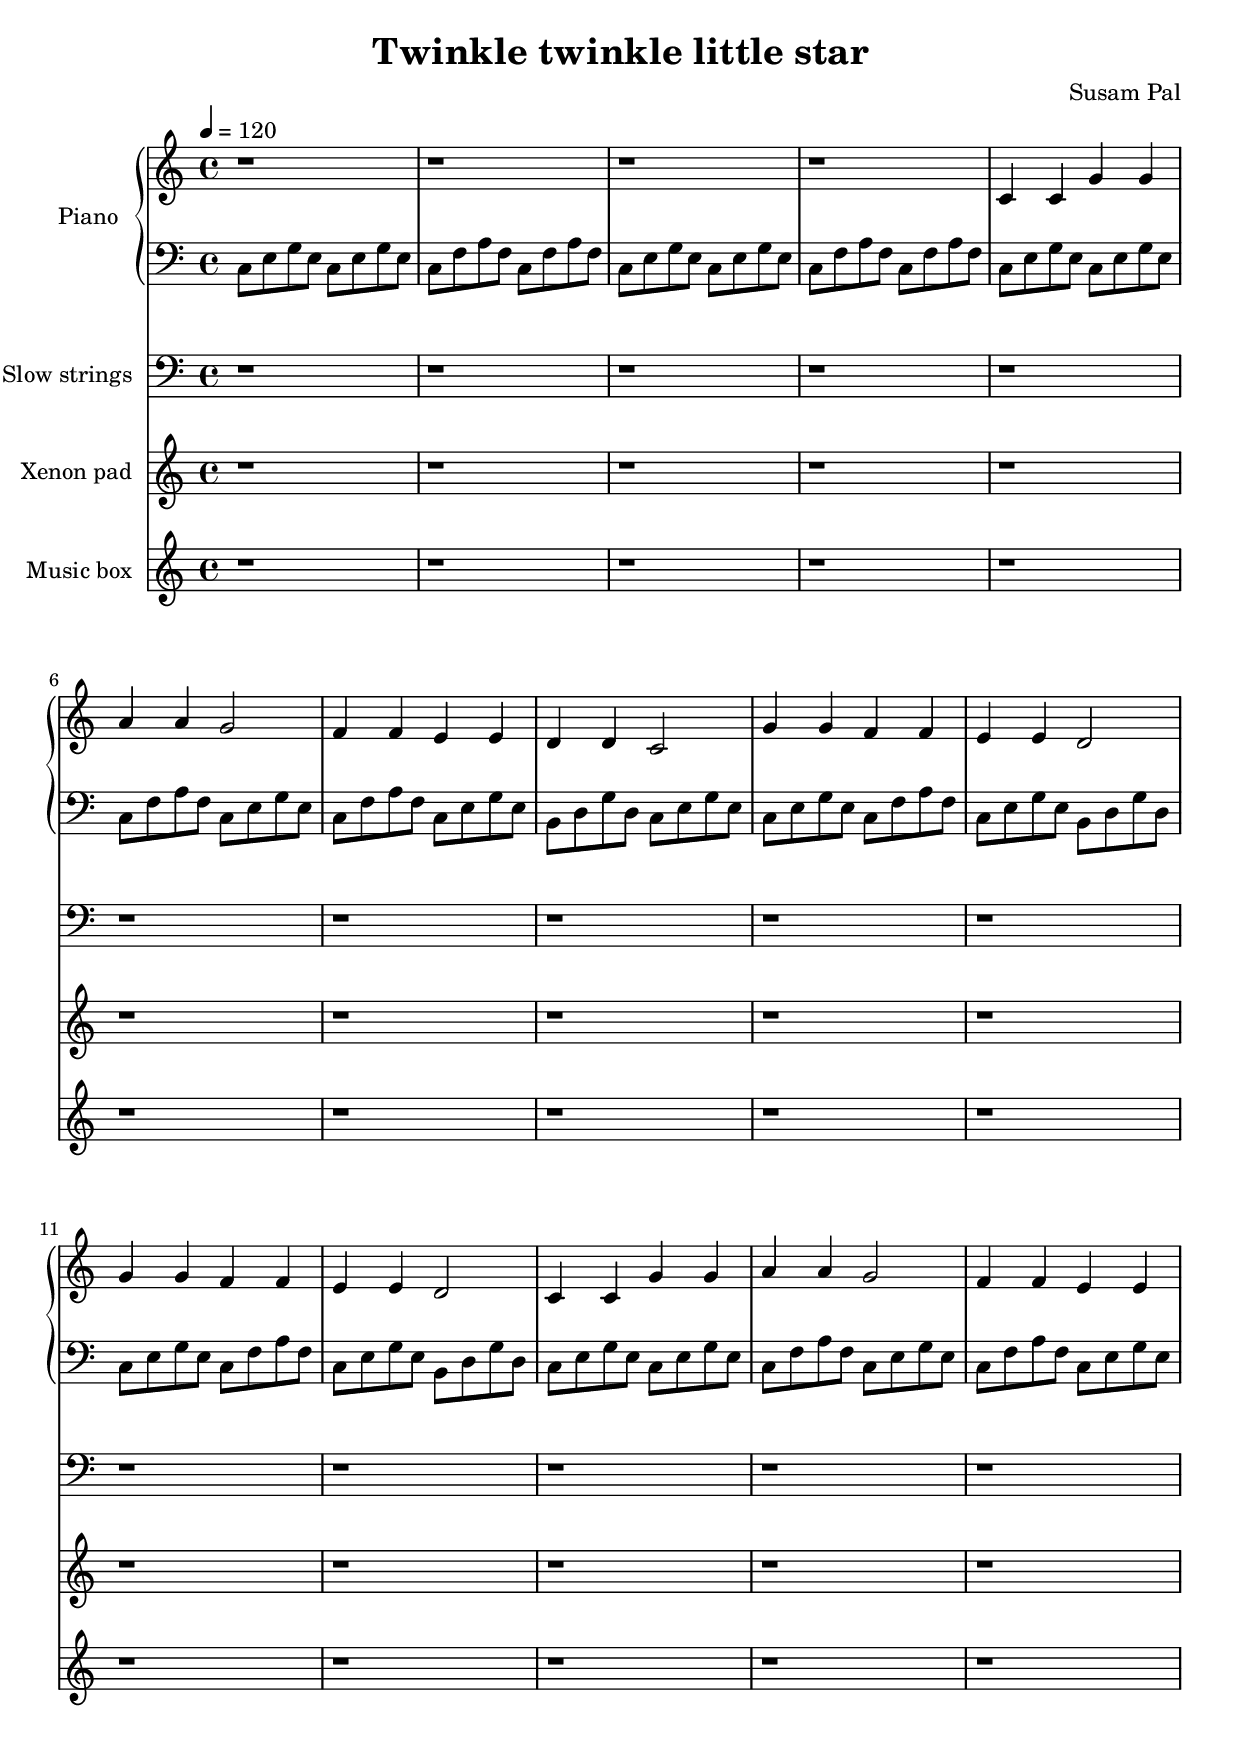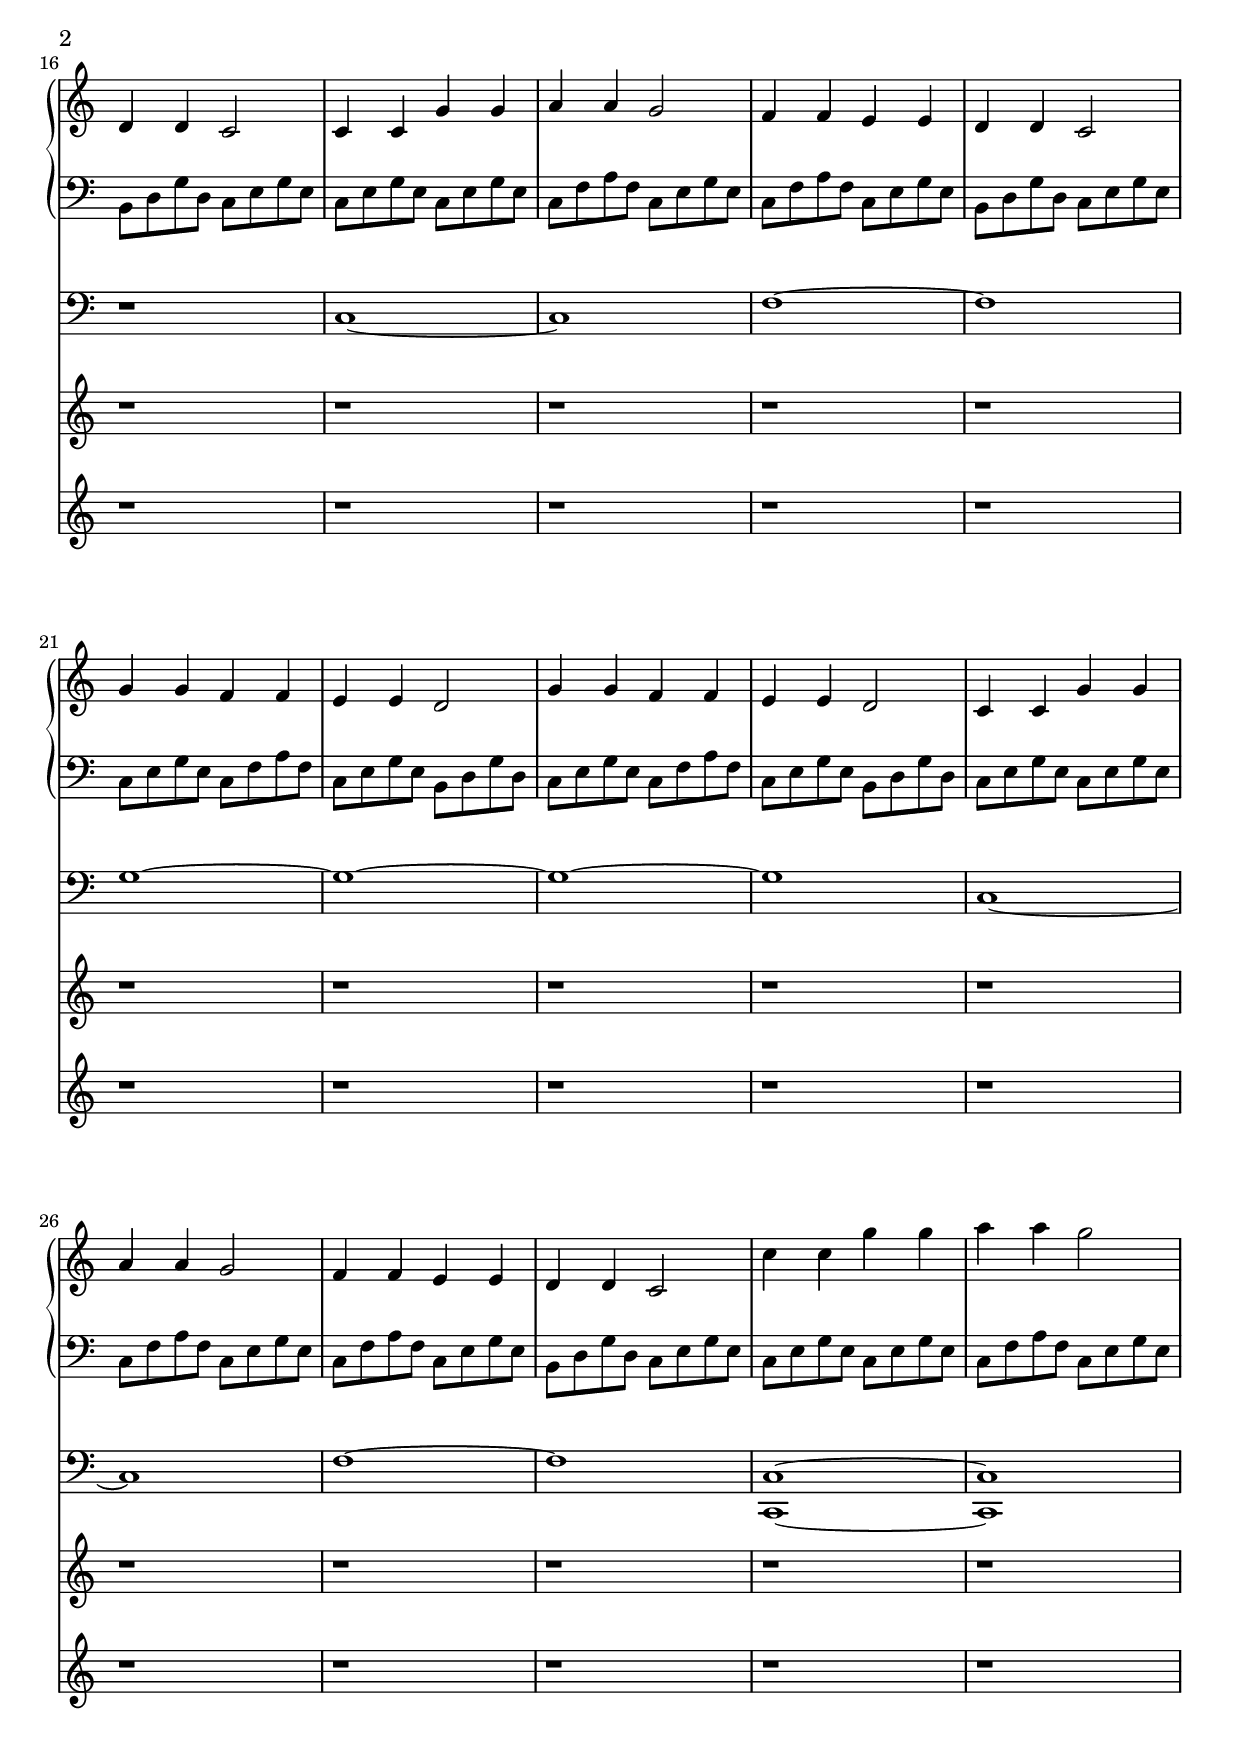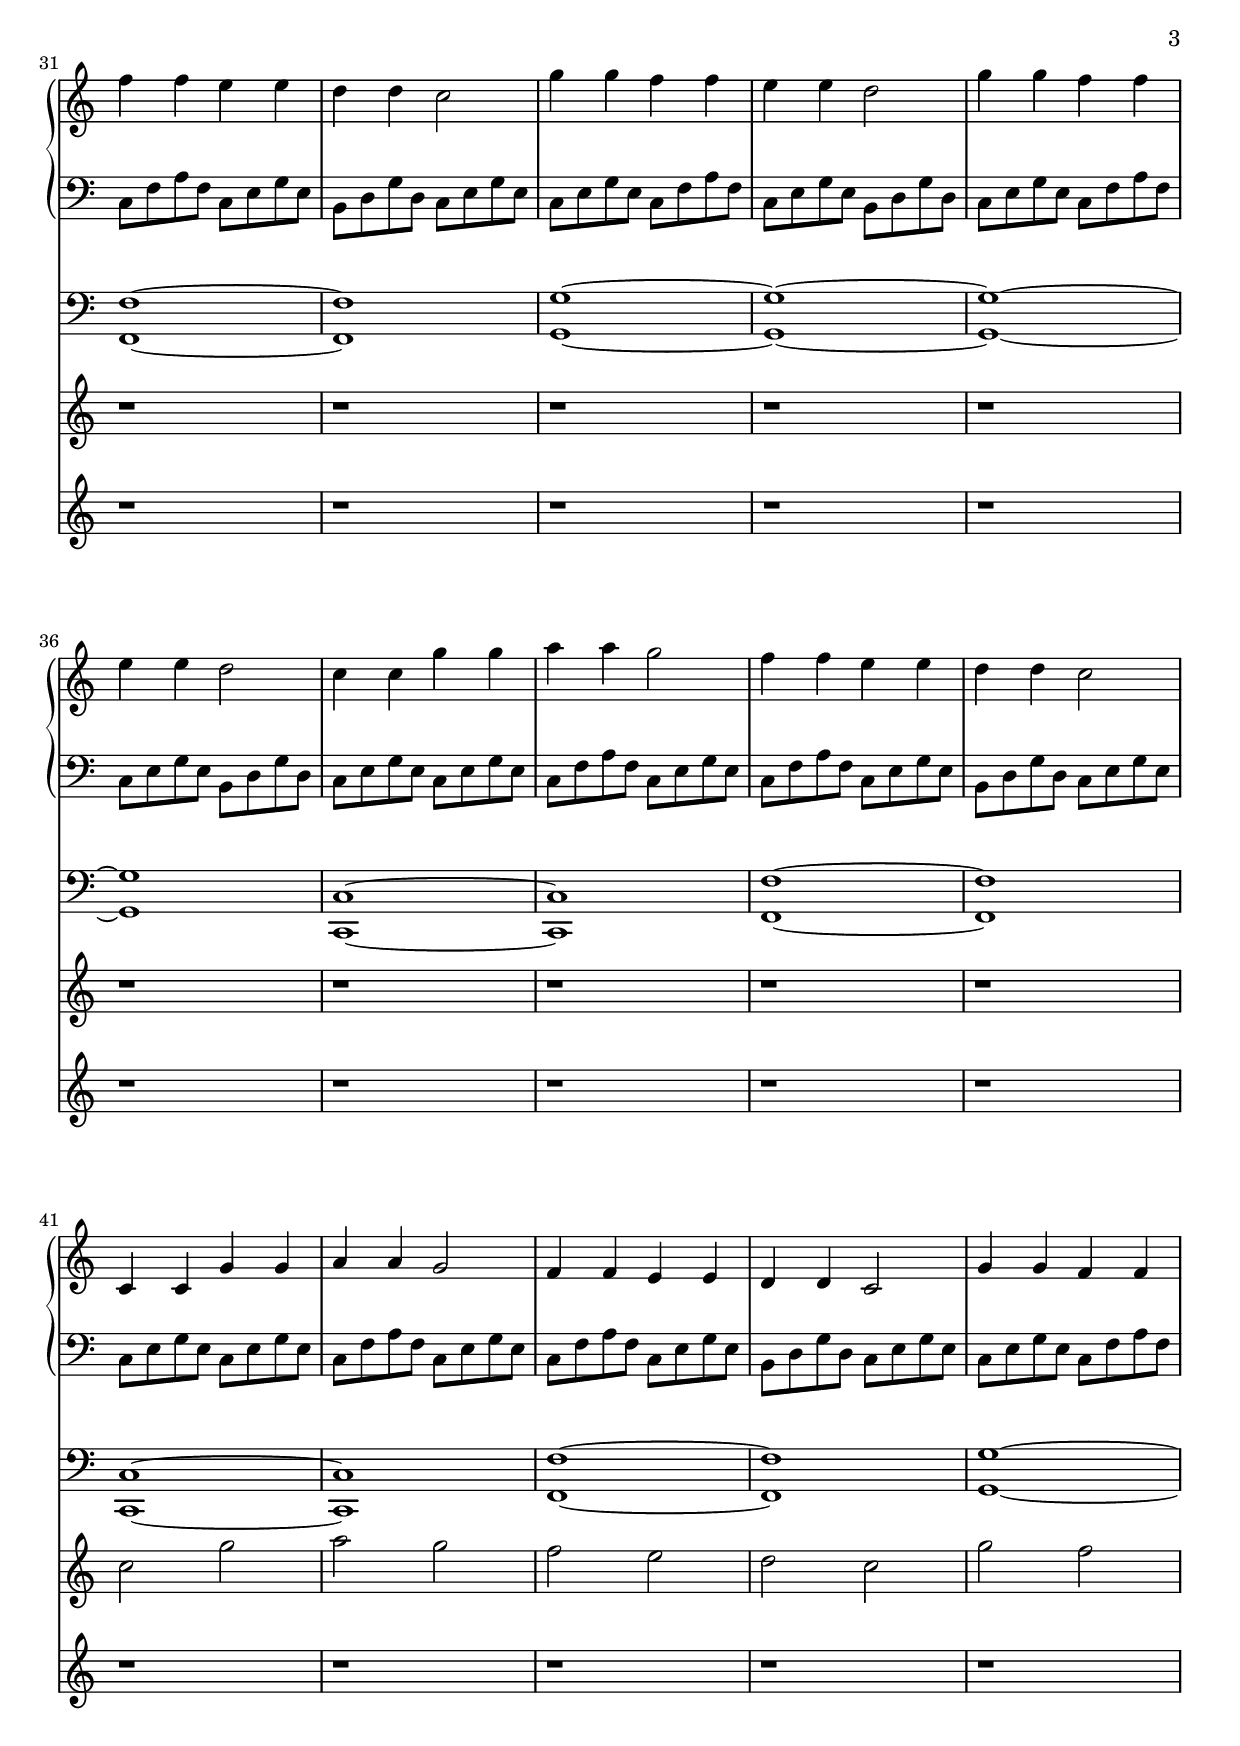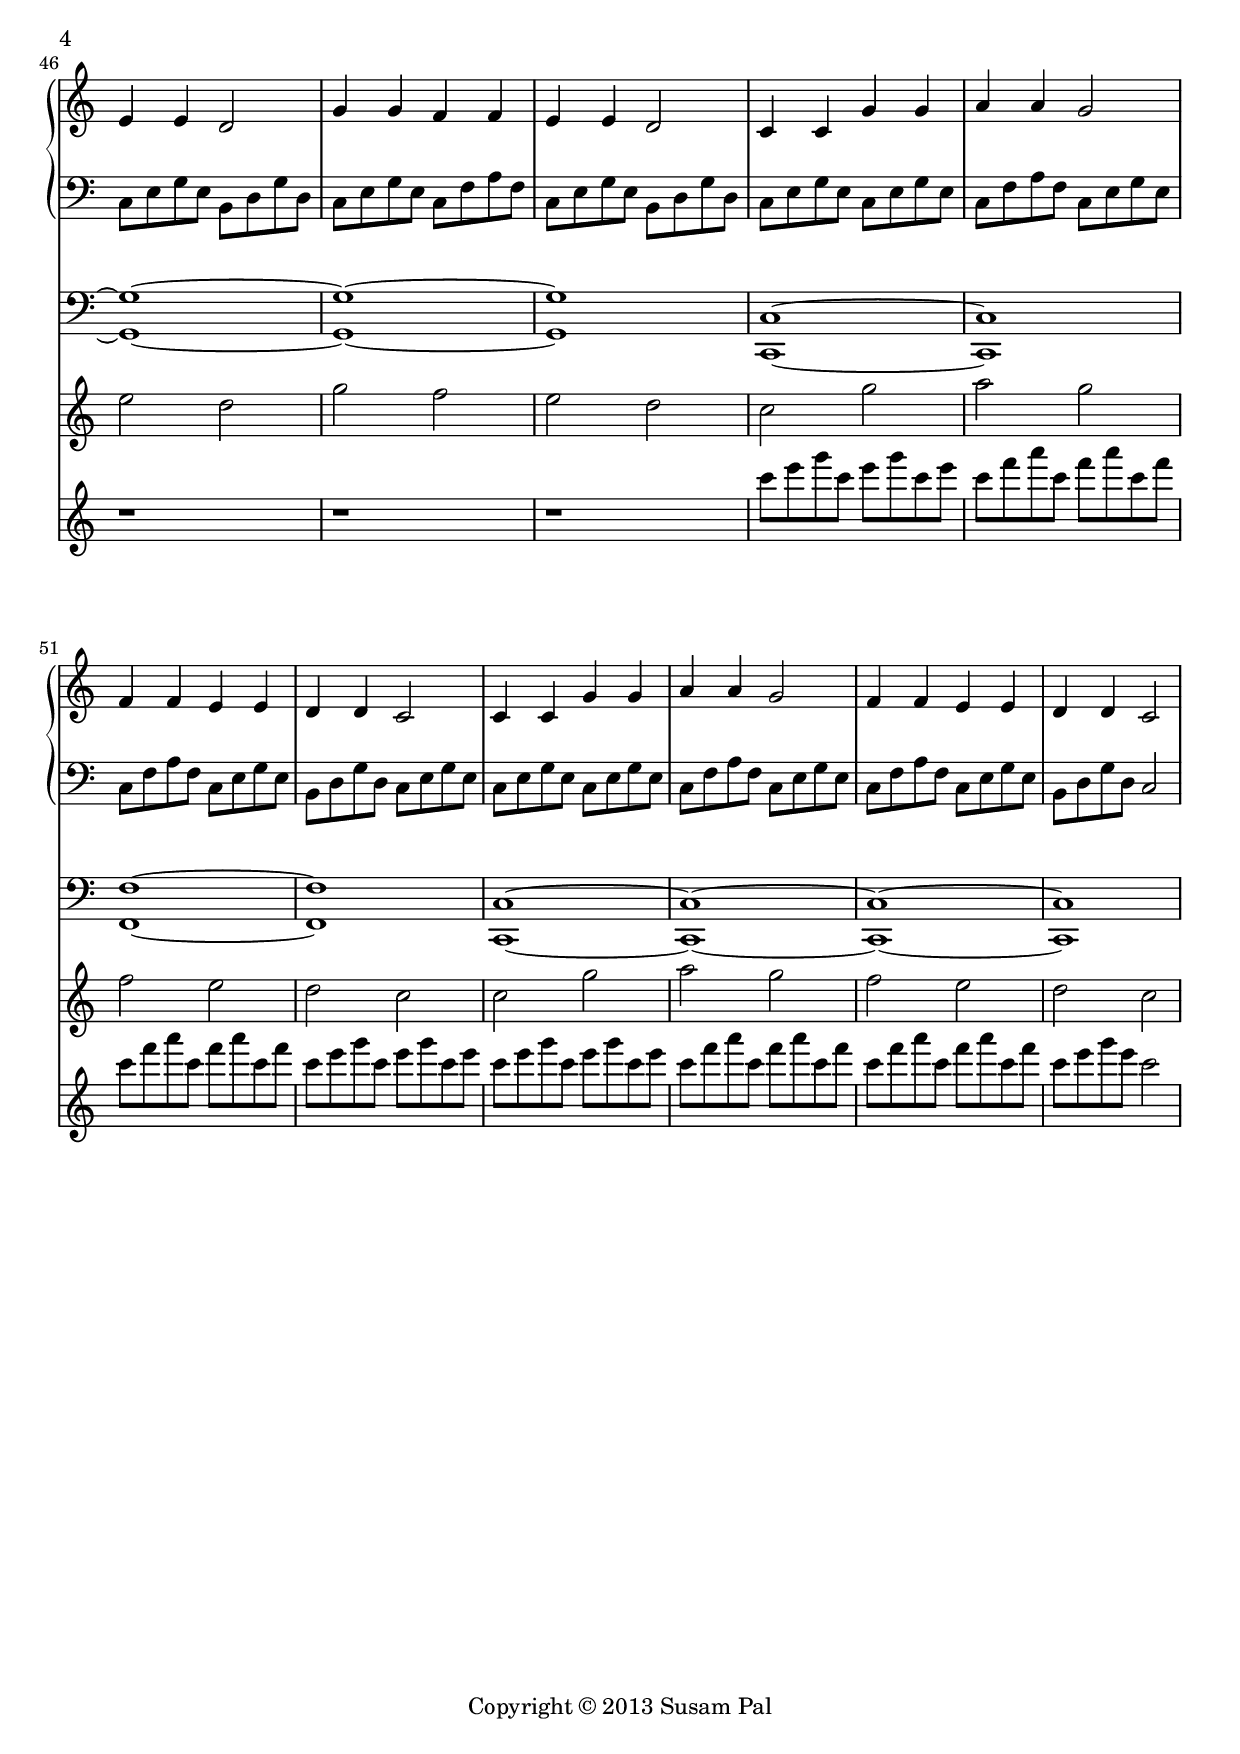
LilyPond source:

\version "2.14.2"
\pointAndClickOff

\header {
    title = "Twinkle twinkle little star"
    composer = "Susam Pal"
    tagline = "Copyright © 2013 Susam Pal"
}

% ---- LEFT HAND -----

pianoIntroBass = \relative c {
    % 4 bars
    c8 e g e c e g e
    c8 f a f c f a f
    c8 e g e c e g e
    c8 f a f c f a f
}

pianoIntroTreble = {
    % 4 bars
    r1 r r r
}

melodyBass = \relative c {
    % 12 bars
    c8 e g e c e g e
    c8 f a f c e g e

    c8 f a f c e g e
    b8 d g d c e g e

    c8 e g e c f a f
    c8 e g e b d g d

    c8 e g e c f a f
    c8 e g e b d g d

    c8 e g e c e g e
    c8 f a f c e g e

    c8 f a f c e g e
    b8 d g d c e g e
}

melody = {
    % 12 bars
    c4 c g' g
    a a g2
    f4 f e e
    d d c2
    g'4 g f f
    e e d2
    g4 g f f
    e e d2
    c4 c g' g
    a4 a g2
    f4 f e e
    d d c2
}

melodyTreble = \relative c' { 
    \melody
}

melodyTrebleHigh = \relative c'' { 
    \melody
}

outroBass = \relative c {
    % 4 bars
    c8 e g e c e g e
    c8 f a f c e g e

    c8 f a f c e g e
    b8 d g d c2
}

outroTreble = \relative c' {
    % 4 bars
    c4 c g' g
    a a g2
    f4 f e e
    d d c2
}

strings = \relative c {
    % 16 bars 
    r1 r r r r r r r r r r r r r r r

    % 12 bars
    c~ c
    f~ f
    g~ g~ g~ g
    c,~ c
    f~ f
    
    % 12 bars
    <c c,>~ <c c,>
    <f f,>~ <f f,>
    <g g,>~ <g g,>~ <g g,>~ <g g,> 
    <c, c,>~ <c c,>
    <f f,>~ <f f,>

    % 12 bars
    <c c,>~ <c c,>
    <f f,>~ <f f,>
    <g g,>~ <g g,>~ <g g,>~ <g g,> 
    <c, c,>~ <c c,>
    <f f,>~ <f f,>

    % 4 bars
    <c c,>~ <c c,>~
    <c c,>~ <c c,>~
}

pad = \relative c'' {
    % 40 bars
    r1 r r r  r r r r
    r1 r r r  r r r r
    r1 r r r  r r r r
    r1 r r r  r r r r
    r1 r r r  r r r r

    % 12 bars
    c2 g' a g
    f e d c
    g' f e d
    g f e d
    c2 g' a g
    f e d c

    % 4 bars
    c2 g' a g
    f e d c
}

box = \relative c''' {
    % 48 bars
    r1 r r r  r r r r
    r1 r r r  r r r r
    r1 r r r  r r r r
    r1 r r r  r r r r
    r1 r r r  r r r r
    r1 r r r  r r r r

    % 4 bars
    c8 e g c, e g c, e
    c8 f a c, f a c, f
    c8 f a c, f a c, f
    c8 e g c, e g c, e

    % 4 bars
    c8 e g c, e g c, e
    c8 f a c, f a c, f
    c8 f a c, f a c, f
    c8 e g e c2
}

\score {
    <<
    \new PianoStaff <<
        \set PianoStaff.instrumentName = #"Piano"
        \set PianoStaff.midiInstrument = "acoustic grand"
        \new Staff {
            \time 4/4
            \tempo 4 = 120

            \pianoIntroTreble
            \melodyTreble
            \melodyTreble
            \melodyTrebleHigh
            \melodyTreble
            \outroTreble
        }

        \new Staff {
            \clef "bass"

            \pianoIntroBass
            \melodyBass
            \melodyBass
            \melodyBass
            \melodyBass
            \outroBass
        }
    >>

    \new Staff {
        \clef "bass"
        \set Staff.instrumentName = #"Slow strings"
        \set Staff.midiInstrument = "string ensemble 1"
        \strings
    }

    \new Staff {
        \set Staff.instrumentName = #"Xenon pad"
        \set Staff.midiInstrument = "violin"
        \pad
    }

    \new Staff {
        \set Staff.instrumentName = #"Music box"
        \set Staff.midiInstrument = "acoustic guitar (nylon)"
        \box
    }
    >>
    \midi { }
    \layout{ }
}

